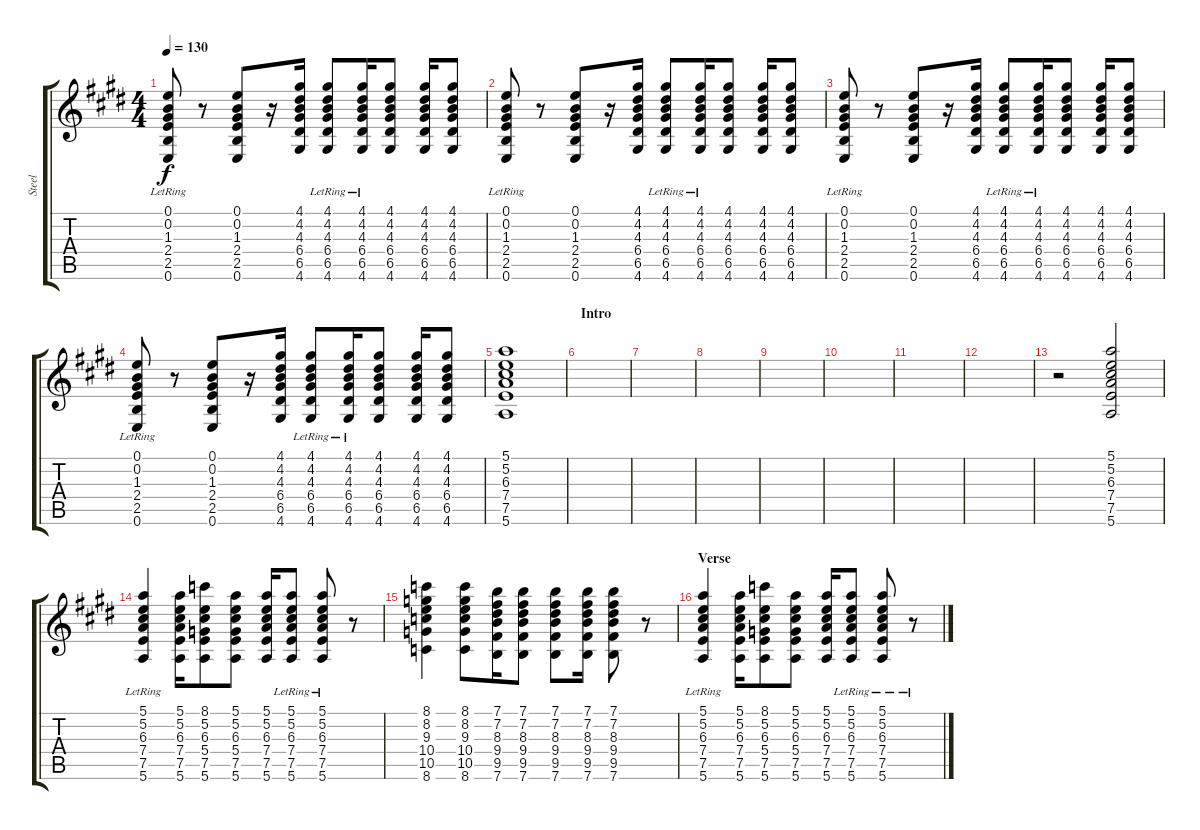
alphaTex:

\track ("Steel" "Steel") {instrument acousticguitarsteel}
\staff {score tabs}
\tuning (E4 B3 G3 D3 A2 E2) {hide}
\ts (4 4)
\tempo 130
\clef g2
\ks e
(0.1 0.2 1.3{lr} 2.4 2.5 0.6).8{dy f instrument acousticguitarsteel} r.8 (0.1 0.2 1.3 2.4 2.5 0.6).8 r.16 (4.1 4.2 4.3 6.4 6.5 4.6).16 (4.1 4.2 4.3{lr} 6.4 6.5 4.6).8 (4.1 4.2 4.3{lr} 6.4 6.5 4.6).16 (4.1 4.2 4.3 6.4 6.5 4.6).8 (4.1 4.2 4.3 6.4 6.5 4.6).16 (4.1 4.2 4.3 6.4 6.5 4.6).8 |
(0.1 0.2 1.3{lr} 2.4 2.5 0.6).8 r.8 (0.1 0.2 1.3 2.4 2.5 0.6).8 r.16 (4.1 4.2 4.3 6.4 6.5 4.6).16 (4.1 4.2 4.3{lr} 6.4 6.5 4.6).8 (4.1 4.2 4.3{lr} 6.4 6.5 4.6).16 (4.1 4.2 4.3 6.4 6.5 4.6).8 (4.1 4.2 4.3 6.4 6.5 4.6).16 (4.1 4.2 4.3 6.4 6.5 4.6).8 |
(0.1 0.2 1.3{lr} 2.4 2.5 0.6).8 r.8 (0.1 0.2 1.3 2.4 2.5 0.6).8 r.16 (4.1 4.2 4.3 6.4 6.5 4.6).16 (4.1 4.2 4.3{lr} 6.4 6.5 4.6).8 (4.1 4.2 4.3{lr} 6.4 6.5 4.6).16 (4.1 4.2 4.3 6.4 6.5 4.6).8 (4.1 4.2 4.3 6.4 6.5 4.6).16 (4.1 4.2 4.3 6.4 6.5 4.6).8 |
(0.1 0.2 1.3{lr} 2.4 2.5 0.6).8 r.8 (0.1 0.2 1.3 2.4 2.5 0.6).8 r.16 (4.1 4.2 4.3 6.4 6.5 4.6).16 (4.1 4.2 4.3{lr} 6.4 6.5 4.6).8 (4.1 4.2 4.3{lr} 6.4 6.5 4.6).16 (4.1 4.2 4.3 6.4 6.5 4.6).8 (4.1 4.2 4.3 6.4 6.5 4.6).16 (4.1 4.2 4.3 6.4 6.5 4.6).8 |
(5.1 5.2 6.3 7.4 7.5 5.6).1 |
\section ("" "Intro")
|
|
|
|
|
|
|
r.2 (5.1 5.2 6.3 7.4 7.5 5.6).2 |
(5.1 5.2 6.3{lr} 7.4 7.5 5.6).4 (5.1 5.2 6.3 7.4 7.5 5.6).16 (8.1 5.2 6.3 5.4 7.5 5.6).8 (5.1 5.2 6.3 5.4 7.5 5.6).8 (5.1 5.2 6.3 7.4 7.5 5.6).16 (5.1 5.2 6.3{lr} 7.4 7.5 5.6).8 (5.1 5.2 6.3{lr} 7.4 7.5 5.6).8 r.8 |
(8.1 8.2 9.3 10.4 10.5 8.6).4 (8.1 8.2 9.3 10.4 10.5 8.6).8 (7.1 7.2 8.3 9.4 9.5 7.6).16 (7.1 7.2 8.3 9.4 9.5 7.6).8 (7.1 7.2 8.3 9.4 9.5 7.6).8 (7.1 7.2 8.3 9.4 9.5 7.6).16 (7.1 7.2 8.3 9.4 9.5 7.6).8 r.8 |
\section ("" "Verse")
(5.1 5.2 6.3{lr} 7.4 7.5 5.6).4 (5.1 5.2 6.3 7.4 7.5 5.6).16 (8.1 5.2 6.3 5.4 7.5 5.6).8 (5.1 5.2 6.3 5.4 7.5 5.6).8 (5.1 5.2 6.3 7.4 7.5 5.6).16 (5.1 5.2 6.3{lr} 7.4 7.5 5.6).8 (5.1 5.2 6.3{lr} 7.4 7.5 5.6).8 r.8
